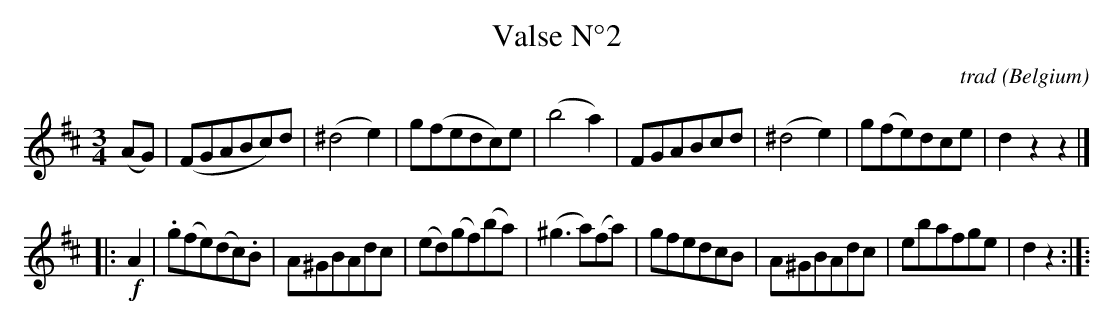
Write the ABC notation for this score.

X:1
T:Valse N°2
C:trad
O:Belgium
M:3/4
K:Dmaj
L:1/8
(AG)|(FGABc)d|(">"^d4e2)|g(fedc)e|(b4a2)|FGABcd|(">"^d4e2)|g(fe)dce|d2z2z2|]
|:!f!A2|.g(fe)(dc).B|A^GBAdc|(ed)(gf)(ba)|(^g3a)(fa)|gfedcB|A^GBAdc|ebafge|d2z2:|]:
